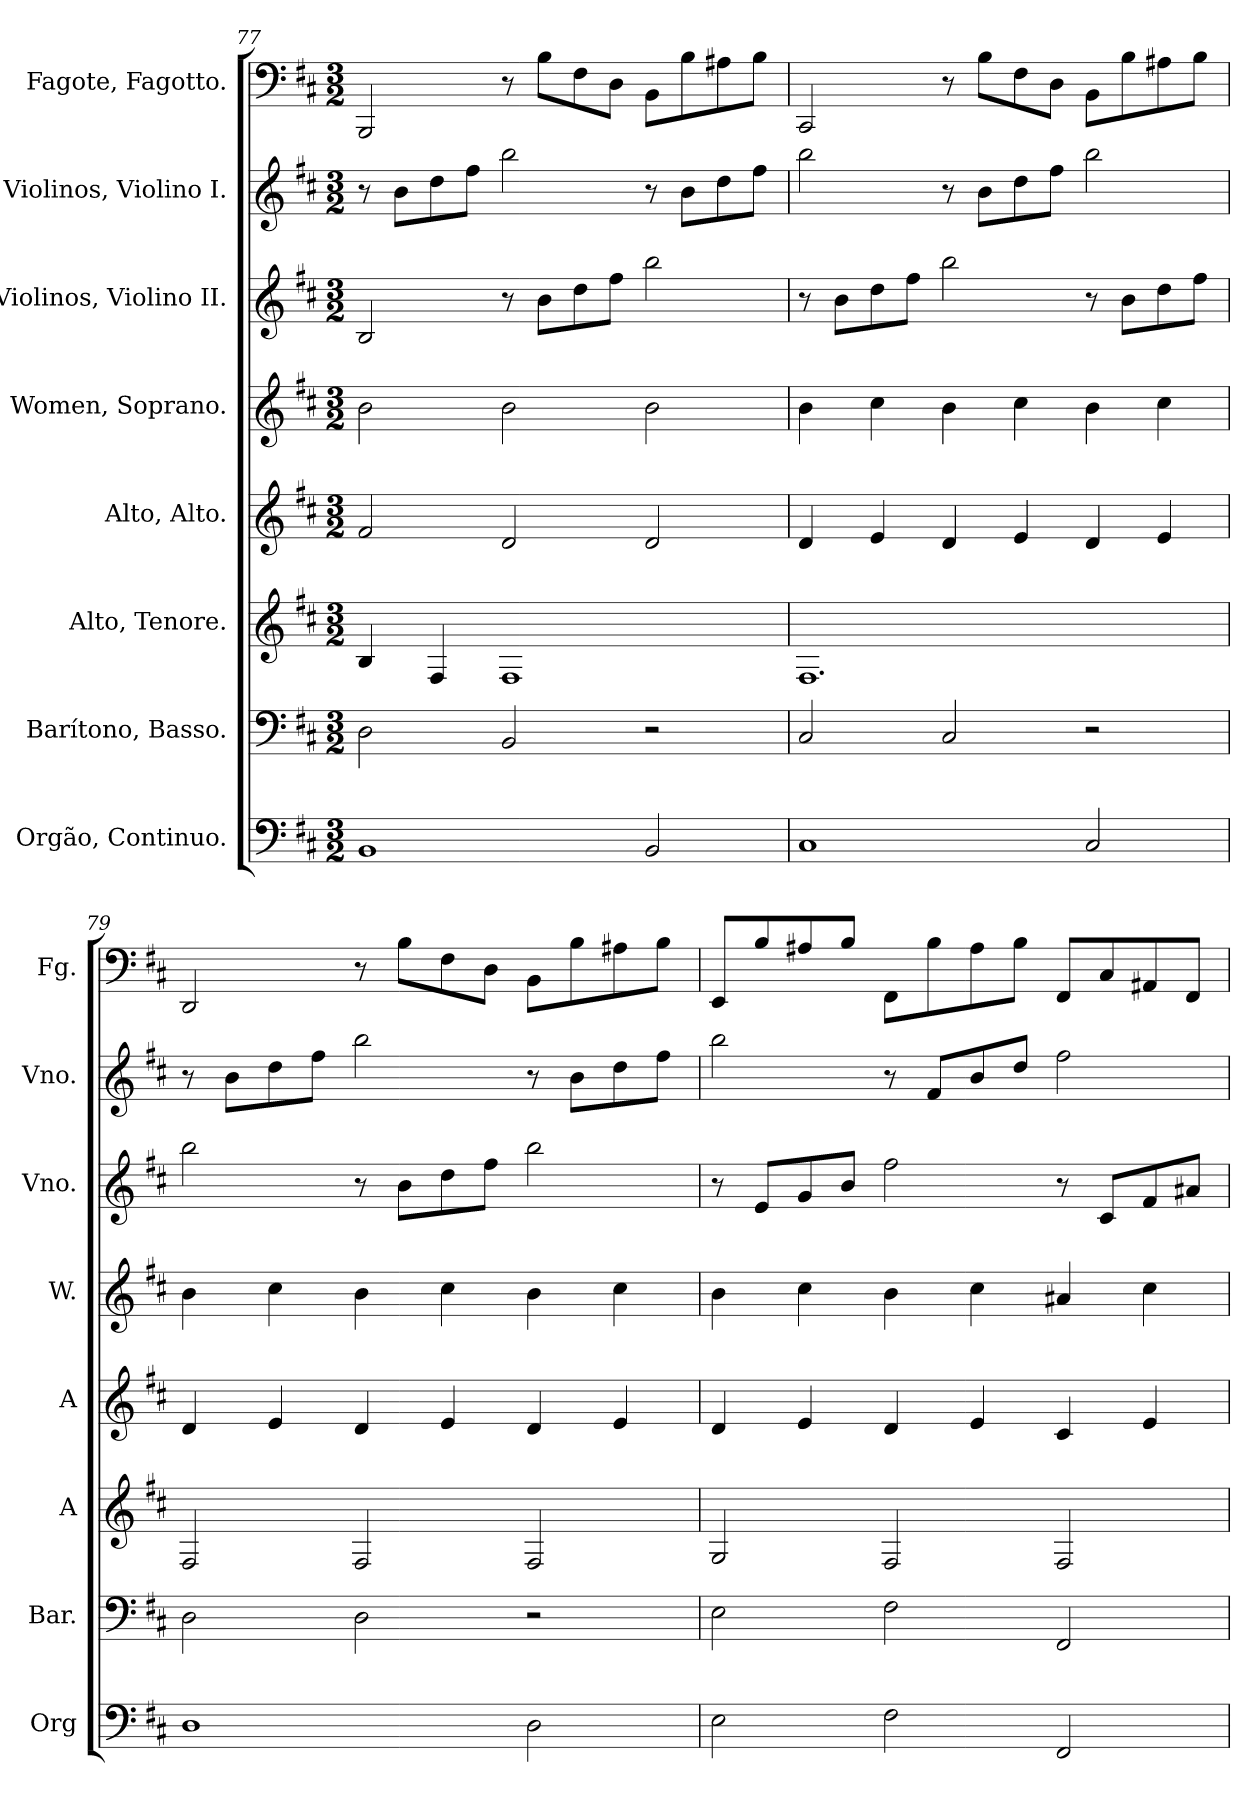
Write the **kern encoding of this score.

**kern	**kern	**kern	**kern	**kern	**kern	**kern	**kern
*part8	*part7	*part6	*part5	*part4	*part3	*part2	*part1
*staff8	*staff7	*staff6	*staff5	*staff4	*staff3	*staff2	*staff1
*I"Orgão, Continuo.	*I"Barítono, Basso.	*I"Alto, Tenore.	*I"Alto, Alto.	*I"Women, Soprano.	*I"Violinos, Violino II.	*I"Violinos, Violino I.	*I"Fagote, Fagotto.
*I'Org	*I'Bar.	*I'A	*I'A	*I'W.	*I'Vno.	*I'Vno.	*I'Fg.
*clefF4	*clefF4	*clefG2	*clefG2	*clefG2	*clefG2	*clefG2	*clefF4
*k[f#c#]	*k[f#c#]	*k[f#c#]	*k[f#c#]	*k[f#c#]	*k[f#c#]	*k[f#c#]	*k[f#c#]
*M3/2	*M3/2	*M3/2	*M3/2	*M3/2	*M3/2	*M3/2	*M3/2
=77	=77	=77	=77	=77	=77	=77	=77
1BB	2D\	4B/	2f#/	2b\	2B/	8r	2BBB/
.	.	.	.	.	.	8b\L	.
.	.	4F#/	.	.	.	8dd\	.
.	.	.	.	.	.	8ff#\J	.
.	2BB/	1F#	2d/	2b\	8r	2bb\	8r
.	.	.	.	.	8b\L	.	8B\L
.	.	.	.	.	8dd\	.	8F#\
.	.	.	.	.	8ff#\J	.	8D\J
2BB/	2r	.	2d/	2b\	2bb\	8r	8BB\L
.	.	.	.	.	.	8b\L	8B\
.	.	.	.	.	.	8dd\	8A#X\
.	.	.	.	.	.	8ff#\J	8B\J
=78	=78	=78	=78	=78	=78	=78	=78
1C#	2C#/	1.F#	4d/	4b\	8r	2bb\	2CC#/
.	.	.	.	.	8b\L	.	.
.	.	.	4e/	4cc#\	8dd\	.	.
.	.	.	.	.	8ff#\J	.	.
.	2C#/	.	4d/	4b\	2bb\	8r	8r
.	.	.	.	.	.	8b\L	8B\L
.	.	.	4e/	4cc#\	.	8dd\	8F#\
.	.	.	.	.	.	8ff#\J	8D\J
2C#/	2r	.	4d/	4b\	8r	2bb\	8BB\L
.	.	.	.	.	8b\L	.	8B\
.	.	.	4e/	4cc#\	8dd\	.	8A#X\
.	.	.	.	.	8ff#\J	.	8B\J
!!LO:PB:g=z
=79	=79	=79	=79	=79	=79	=79	=79
1D	2D\	2F#/	4d/	4b\	2bb\	8r	2DD/
.	.	.	.	.	.	8b\L	.
.	.	.	4e/	4cc#\	.	8dd\	.
.	.	.	.	.	.	8ff#\J	.
.	2D\	2F#/	4d/	4b\	8r	2bb\	8r
.	.	.	.	.	8b\L	.	8B\L
.	.	.	4e/	4cc#\	8dd\	.	8F#\
.	.	.	.	.	8ff#\J	.	8D\J
2D\	2r	2F#/	4d/	4b\	2bb\	8r	8BB\L
.	.	.	.	.	.	8b\L	8B\
.	.	.	4e/	4cc#\	.	8dd\	8A#X\
.	.	.	.	.	.	8ff#\J	8B\J
=80	=80	=80	=80	=80	=80	=80	=80
2E\	2E\	2G/	4d/	4b\	8r	2bb\	8EE/L
.	.	.	.	.	8e/L	.	8B/
.	.	.	4e/	4cc#\	8g/	.	8A#X/
.	.	.	.	.	8b/J	.	8B/J
2F#\	2F#\	2F#/	4d/	4b\	2ff#\	8r	8FF#\L
.	.	.	.	.	.	8f#/L	8B\
.	.	.	4e/	4cc#\	.	8b/	8A#\
.	.	.	.	.	.	8dd/J	8B\J
2FF#/	2FF#/	2F#/	4c#/	4a#X/	8r	2ff#\	8FF#/L
.	.	.	.	.	8c#/L	.	8C#/
.	.	.	4e/	4cc#\	8f#/	.	8AA#X/
.	.	.	.	.	8a#X/J	.	8FF#/J
=	=	=	=	=	=	=	=
*-	*-	*-	*-	*-	*-	*-	*-
